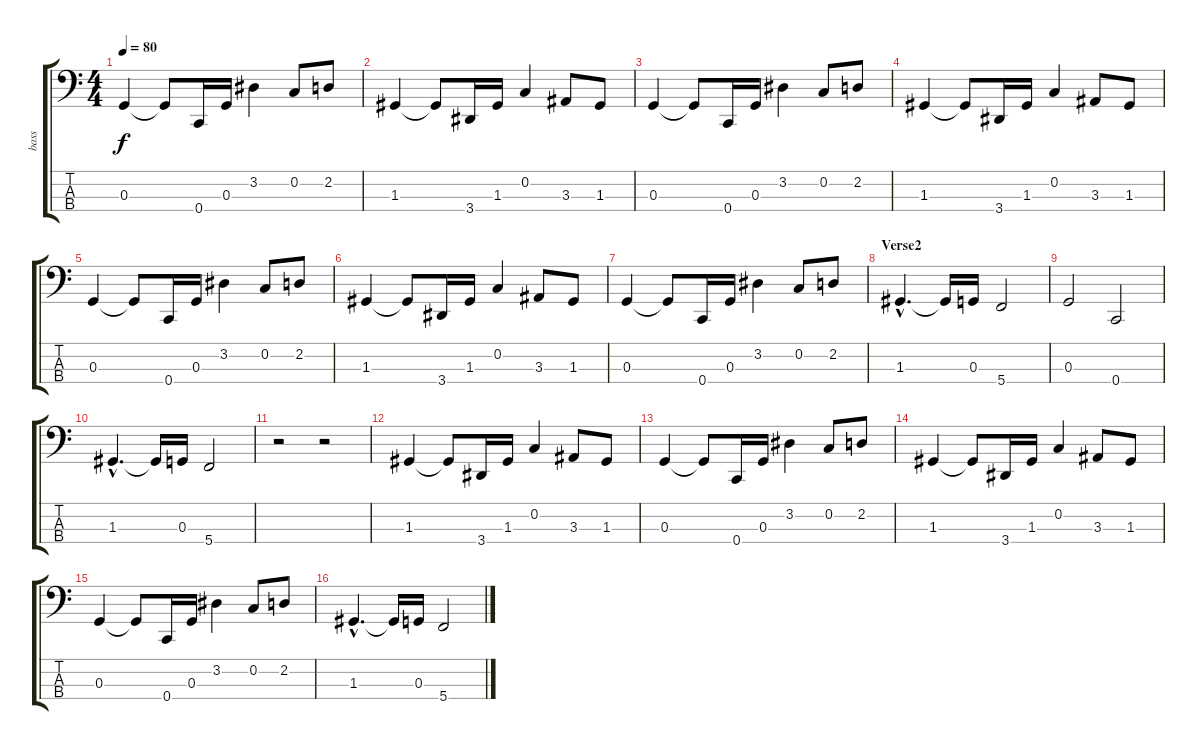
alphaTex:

\track ("bass" "bass") {instrument fretlessbass}
\staff {score tabs}
\tuning (F2 C2 G1 C1) {hide}
\ts (4 4)
\tempo 80
\clef f4
\ks c
0.3.4{dy f} 0.3{t}.8 0.4.16 0.3.16 3.2.4 0.2.8 2.2.8 |
1.3.4 1.3{t}.8 3.4.16 1.3.16 0.2.4 3.3.8 1.3.8 |
0.3.4 0.3{t}.8 0.4.16 0.3.16 3.2.4 0.2.8 2.2.8 |
1.3.4 1.3{t}.8 3.4.16 1.3.16 0.2.4 3.3.8 1.3.8 |
0.3.4 0.3{t}.8 0.4.16 0.3.16 3.2.4 0.2.8 2.2.8 |
1.3.4 1.3{t}.8 3.4.16 1.3.16 0.2.4 3.3.8 1.3.8 |
0.3.4 0.3{t}.8 0.4.16 0.3.16 3.2.4 0.2.8 2.2.8 |
\section ("" "Verse2")
1.3{hac}.4{d} 1.3{t}.16 0.3.16 5.4.2 |
0.3.2 0.4.2 |
1.3{hac}.4{d} 1.3{t}.16 0.3.16 5.4.2 |
r.2 r.2 |
1.3.4 1.3{t}.8 3.4.16 1.3.16 0.2.4 3.3.8 1.3.8 |
0.3.4 0.3{t}.8 0.4.16 0.3.16 3.2.4 0.2.8 2.2.8 |
1.3.4 1.3{t}.8 3.4.16 1.3.16 0.2.4 3.3.8 1.3.8 |
0.3.4 0.3{t}.8 0.4.16 0.3.16 3.2.4 0.2.8 2.2.8 |
1.3{hac}.4{d} 1.3{t}.16 0.3.16 5.4.2
